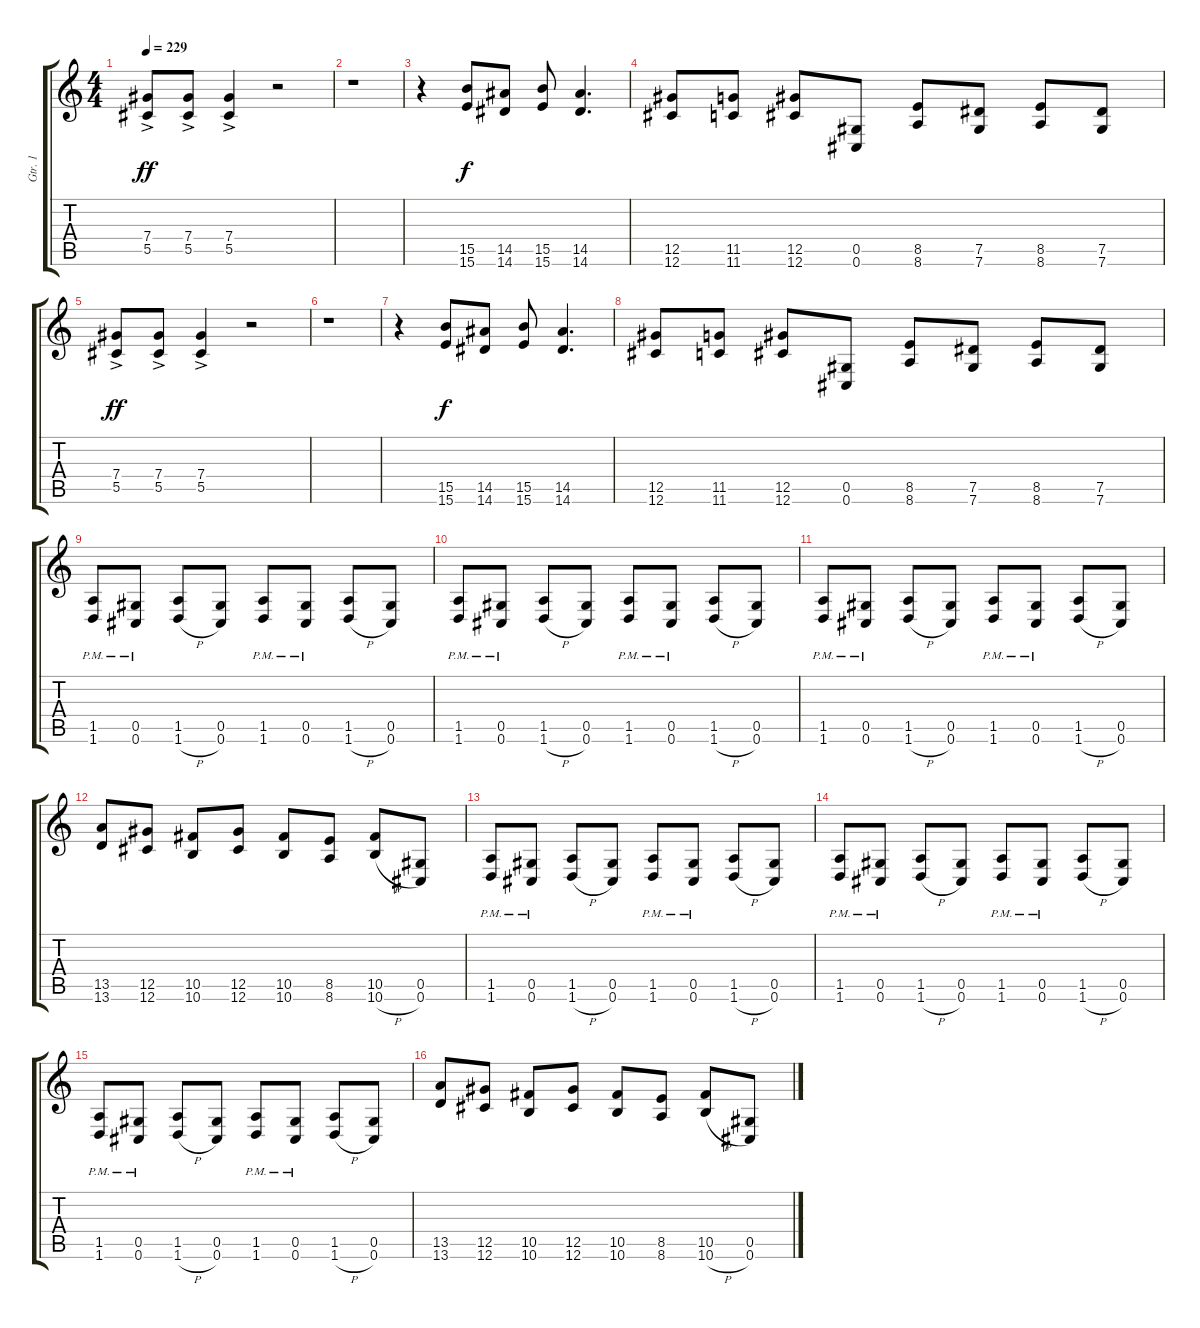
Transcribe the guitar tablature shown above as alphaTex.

\track ("Gtr. 1" "Gtr. 1") {instrument distortionguitar}
\staff {score tabs}
\tuning (Eb4 Bb3 Gb3 Db3 Ab2 Db2) {hide}
\ts (4 4)
\tempo 229
\clef g2
\ks c
(7.4{ac} 5.5{ac}).8{dy ff} (7.4{ac} 5.5{ac}).8 (7.4{ac} 5.5{ac}).4 r.2 |
r.1 |
r.4 (15.5 15.6).8{dy f} (14.5 14.6).8 (15.5 15.6).8 (14.5 14.6).4{d} |
(12.5 12.6).8 (11.5 11.6).8 (12.5 12.6).8 (0.5 0.6).8 (8.5 8.6).8 (7.5 7.6).8 (8.5 8.6).8 (7.5 7.6).8 |
(7.4{ac} 5.5{ac}).8{dy ff} (7.4{ac} 5.5{ac}).8 (7.4{ac} 5.5{ac}).4 r.2 |
r.1 |
r.4 (15.5 15.6).8{dy f} (14.5 14.6).8 (15.5 15.6).8 (14.5 14.6).4{d} |
(12.5 12.6).8 (11.5 11.6).8 (12.5 12.6).8 (0.5 0.6).8 (8.5 8.6).8 (7.5 7.6).8 (8.5 8.6).8 (7.5 7.6).8 |
(1.5{pm} 1.6{pm}).8 (0.5{pm} 0.6{pm}).8 (1.5 1.6{h}).8 (0.5 0.6).8 (1.5{pm} 1.6{pm}).8 (0.5{pm} 0.6{pm}).8 (1.5 1.6{h}).8 (0.5 0.6).8 |
(1.5{pm} 1.6{pm}).8 (0.5{pm} 0.6{pm}).8 (1.5 1.6{h}).8 (0.5 0.6).8 (1.5{pm} 1.6{pm}).8 (0.5{pm} 0.6{pm}).8 (1.5 1.6{h}).8 (0.5 0.6).8 |
(1.5{pm} 1.6{pm}).8 (0.5{pm} 0.6{pm}).8 (1.5 1.6{h}).8 (0.5 0.6).8 (1.5{pm} 1.6{pm}).8 (0.5{pm} 0.6{pm}).8 (1.5 1.6{h}).8 (0.5 0.6).8 |
(13.5 13.6).8 (12.5 12.6).8 (10.5 10.6).8 (12.5 12.6).8 (10.5 10.6).8 (8.5 8.6).8 (10.5 10.6{h}).8 (0.5 0.6).8 |
(1.5{pm} 1.6{pm}).8 (0.5{pm} 0.6{pm}).8 (1.5 1.6{h}).8 (0.5 0.6).8 (1.5{pm} 1.6{pm}).8 (0.5{pm} 0.6{pm}).8 (1.5 1.6{h}).8 (0.5 0.6).8 |
(1.5{pm} 1.6{pm}).8 (0.5{pm} 0.6{pm}).8 (1.5 1.6{h}).8 (0.5 0.6).8 (1.5{pm} 1.6{pm}).8 (0.5{pm} 0.6{pm}).8 (1.5 1.6{h}).8 (0.5 0.6).8 |
(1.5{pm} 1.6{pm}).8 (0.5{pm} 0.6{pm}).8 (1.5 1.6{h}).8 (0.5 0.6).8 (1.5{pm} 1.6{pm}).8 (0.5{pm} 0.6{pm}).8 (1.5 1.6{h}).8 (0.5 0.6).8 |
(13.5 13.6).8 (12.5 12.6).8 (10.5 10.6).8 (12.5 12.6).8 (10.5 10.6).8 (8.5 8.6).8 (10.5 10.6{h}).8 (0.5 0.6).8
